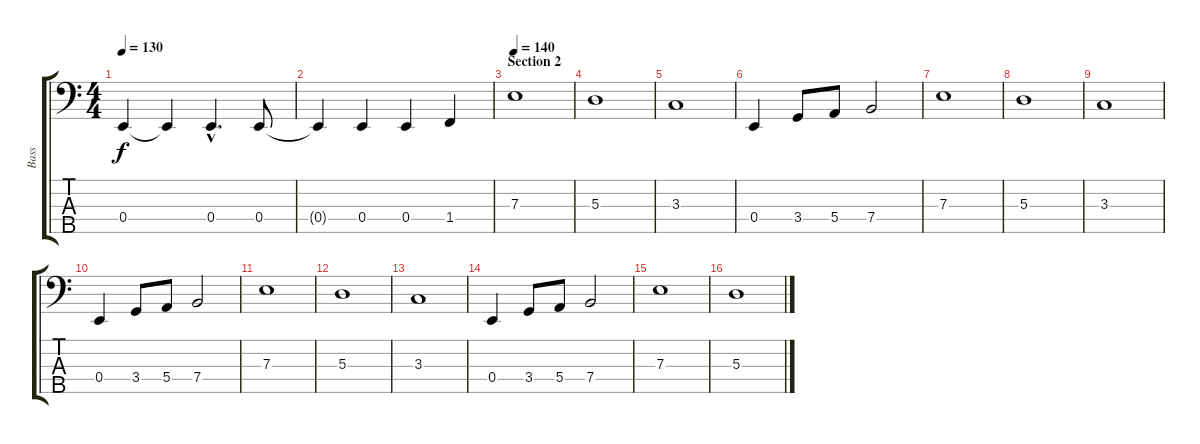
\track ("Bass" "Bass") {instrument electricbassfinger}
\staff {score tabs}
\tuning (G2 D2 A1 E1 B0) {hide}
\ts (4 4)
\tempo 130
\clef f4
\ks c
0.4.4{dy f} 0.4{t}.4 0.4{hac}.4{d} 0.4.8 |
0.4{t}.4 0.4.4 0.4.4 1.4.4 |
\section ("" "Section 2")
\tempo 140
7.3.1 |
5.3.1 |
3.3.1 |
0.4.4 3.4.8 5.4.8 7.4.2 |
7.3.1 |
5.3.1 |
3.3.1 |
0.4.4 3.4.8 5.4.8 7.4.2 |
7.3.1 |
5.3.1 |
3.3.1 |
0.4.4 3.4.8 5.4.8 7.4.2 |
7.3.1 |
5.3.1
